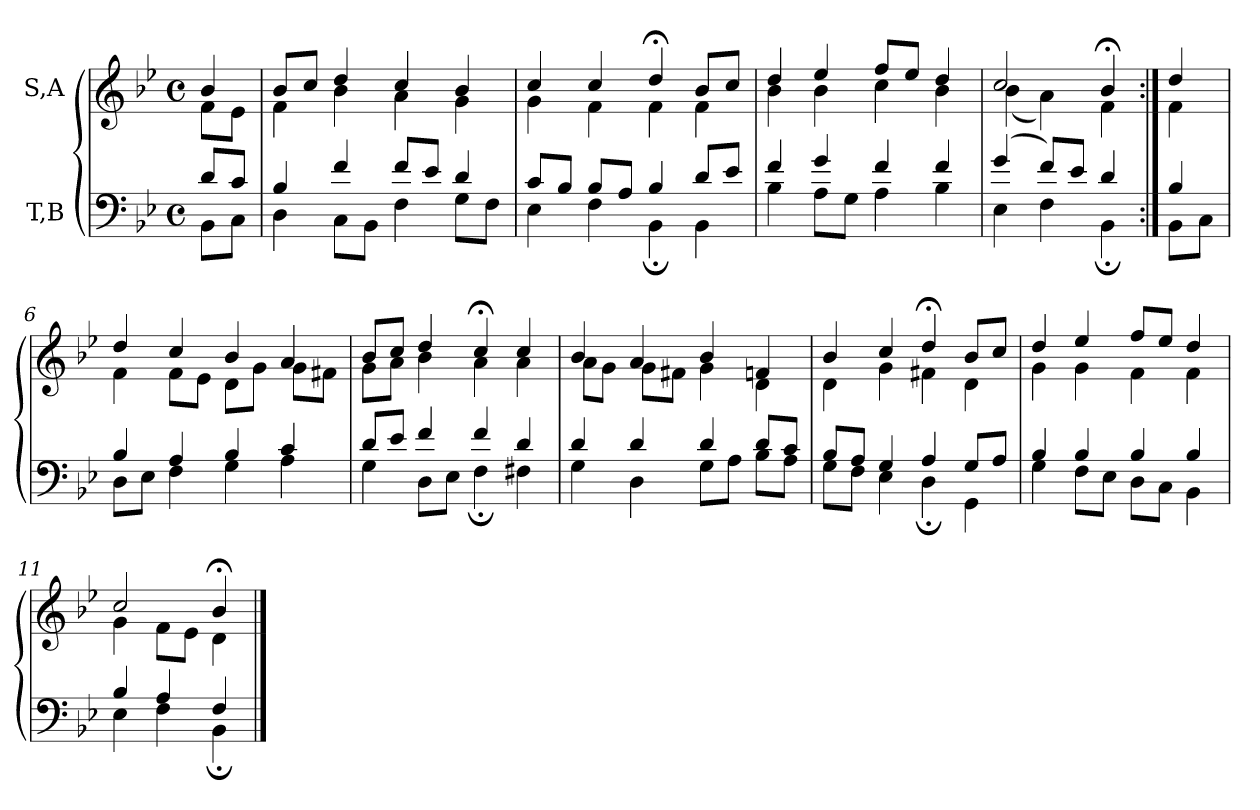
**kern	**kern
*part2	*part1
*staff2	*staff1
*I"T,B	*I"S,A
*clefF4	*clefG2
*k[b-e-]	*k[b-e-]
*M4/4	*M4/4
*met(c)	*met(c)
=	=
*^	*^
8dL	8BB-L	4b-	8fL
8cJ	8CJ	.	8e-J
=1	=1	=1	=1
4B-	4D	8b-L	4f
.	.	8ccJ	.
4f	8CL	4dd	4b-
.	8BB-J	.	.
8fL	4F	4cc	4a
8e-J	.	.	.
4d	8GL	4b-	4g
.	8FJ	.	.
=2	=2	=2	=2
8cL	4E-	4cc	4g
8B-J	.	.	.
8B-L	4F	4cc	4f
8AJ	.	.	.
4B-	4BB-;	4dd;<	4f
8dL	4BB-	8b-L	4f
8e-J	.	8ccJ	.
=3	=3	=3	=3
4f	4B-	4dd	4b-
4g	8AL	4ee-	4b-
.	8GJ	.	.
4f	4A	8ffL	4cc
.	.	8ee-J	.
4f	4B-	4dd	4b-
=314	=314	=314	=314
(>4g	4E-	2cc	(<4b-
8fL)	4F	.	4a)
8e-J	.	.	.
4d	4BB-;	4b-;<	4f
=315:|!	=315:|!	=315:|!	=315:|!
4B-	8BB-L	4dd	4f
.	8CJ	.	.
=6	=6	=6	=6
4B-	8DL	4dd	4f
.	8E-J	.	.
4A	4F	4cc	8fL
.	.	.	8e-J
4B-	4G	4b-	8dL
.	.	.	8gJ
4c	4A	4a	8gL
.	.	.	8f#XJ
=7	=7	=7	=7
8dL	4G	8b-L	8gL
8e-J	.	8ccJ	8aJ
4f	8DL	4dd	4b-
.	8E-J	.	.
4f	4F;	4cc;<	4a
4d	4F#X	4cc	4a
=8	=8	=8	=8
4d	4G	4b-	8aL
.	.	.	8gJ
4d	4D	4a	8gL
.	.	.	8f#XJ
4d	8GL	4b-	4g
.	8AJ	.	.
8dL	8B-L	4fn	4d
8cJ	8AJ	.	.
=9	=9	=9	=9
8B-L	8GL	4b-	4d
8AJ	8FJ	.	.
4G	4E-	4cc	4g
4A	4D;	4dd;<	4f#X
8GL	4GG	8b-L	4d
8AJ	.	8ccJ	.
=10	=10	=10	=10
4B-	4G	4dd	4g
4B-	8FL	4ee-	4g
.	8E-J	.	.
4B-	8DL	8ffL	4f
.	8CJ	8ee-J	.
4B-	4BB-	4dd	4f
=11	=11	=11	=11
4B-	4E-	2cc	4g
4A	4F	.	8fL
.	.	.	8e-J
4F	4BB-;	4b-;<	4d
*v	*v	*	*
*	*v	*v
==	==
*-	*-
